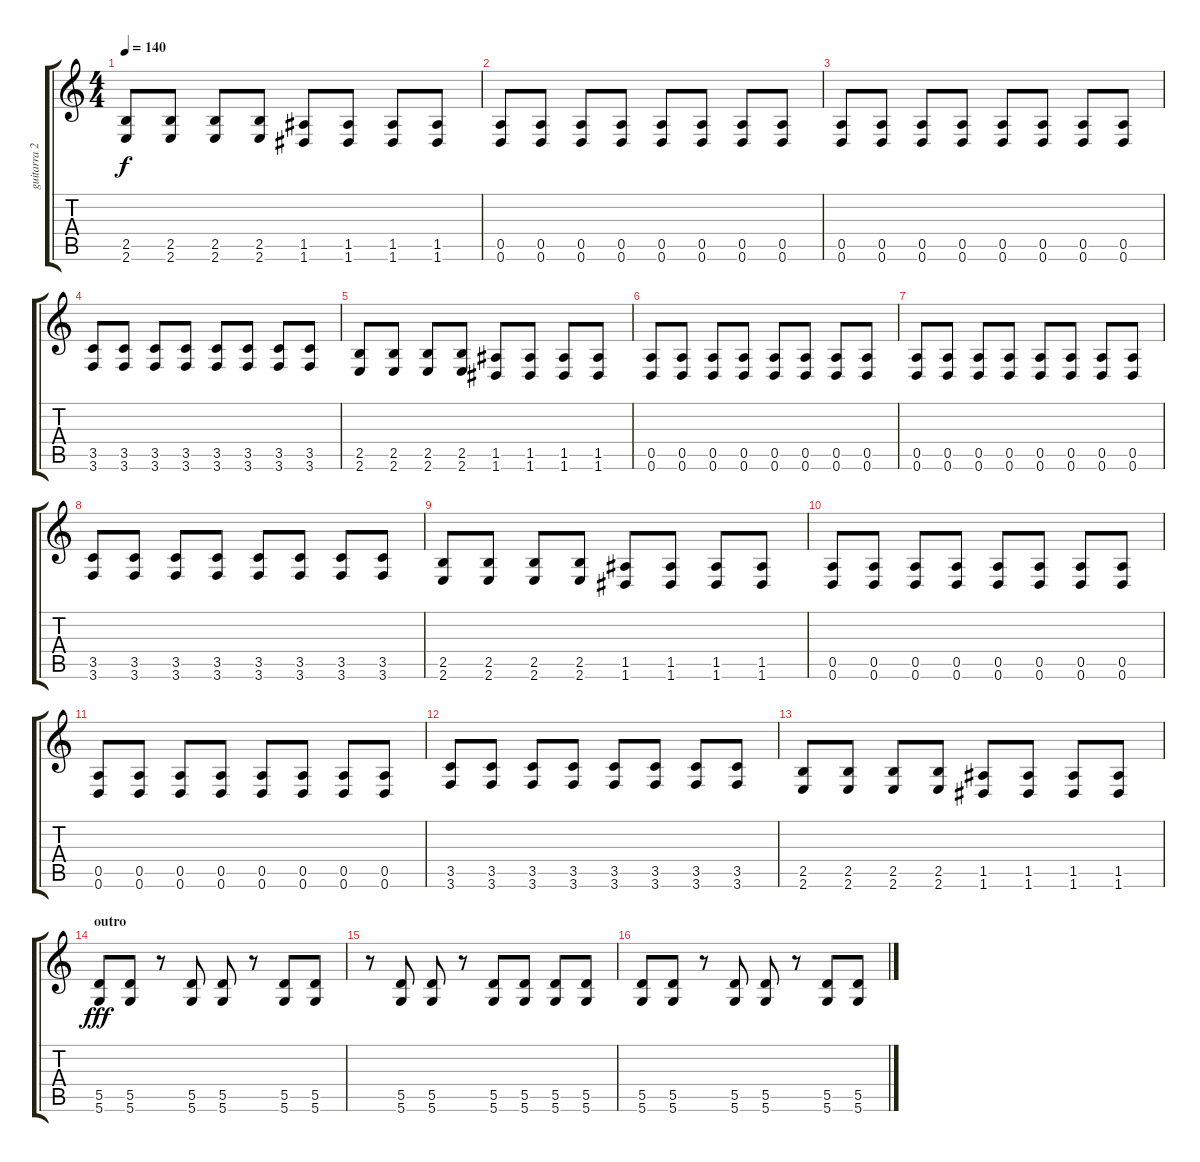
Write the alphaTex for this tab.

\track ("guitarra 2" "guitarra 2") {instrument electricguitarclean}
\staff {score tabs}
\tuning (E4 B3 G3 D3 A2 D2) {hide}
\ts (4 4)
\tempo 140
\clef g2
\ks c
(2.5 2.6).8{dy f instrument distortionguitar} (2.5 2.6).8{instrument distortionguitar} (2.5 2.6).8{instrument distortionguitar} (2.5 2.6).8{instrument distortionguitar} (1.5 1.6).8{instrument distortionguitar} (1.5 1.6).8{instrument distortionguitar} (1.5 1.6).8{instrument distortionguitar} (1.5 1.6).8{instrument distortionguitar} |
(0.5 0.6).8{instrument distortionguitar} (0.5 0.6).8{instrument distortionguitar} (0.5 0.6).8{instrument distortionguitar} (0.5 0.6).8{instrument distortionguitar} (0.5 0.6).8{instrument distortionguitar} (0.5 0.6).8{instrument distortionguitar} (0.5 0.6).8{instrument distortionguitar} (0.5 0.6).8{instrument distortionguitar} |
(0.5 0.6).8{instrument distortionguitar} (0.5 0.6).8{instrument distortionguitar} (0.5 0.6).8{instrument distortionguitar} (0.5 0.6).8{instrument distortionguitar} (0.5 0.6).8{instrument distortionguitar} (0.5 0.6).8{instrument distortionguitar} (0.5 0.6).8{instrument distortionguitar} (0.5 0.6).8{instrument distortionguitar} |
(3.5 3.6).8{instrument distortionguitar} (3.5 3.6).8{instrument distortionguitar} (3.5 3.6).8{instrument distortionguitar} (3.5 3.6).8{instrument distortionguitar} (3.5 3.6).8{instrument distortionguitar} (3.5 3.6).8{instrument distortionguitar} (3.5 3.6).8{instrument distortionguitar} (3.5 3.6).8{instrument distortionguitar} |
(2.5 2.6).8{instrument distortionguitar} (2.5 2.6).8{instrument distortionguitar} (2.5 2.6).8{instrument distortionguitar} (2.5 2.6).8{instrument distortionguitar} (1.5 1.6).8{instrument distortionguitar} (1.5 1.6).8{instrument distortionguitar} (1.5 1.6).8{instrument distortionguitar} (1.5 1.6).8{instrument distortionguitar} |
(0.5 0.6).8{instrument distortionguitar} (0.5 0.6).8{instrument distortionguitar} (0.5 0.6).8{instrument distortionguitar} (0.5 0.6).8{instrument distortionguitar} (0.5 0.6).8{instrument distortionguitar} (0.5 0.6).8{instrument distortionguitar} (0.5 0.6).8{instrument distortionguitar} (0.5 0.6).8{instrument distortionguitar} |
(0.5 0.6).8{instrument distortionguitar} (0.5 0.6).8{instrument distortionguitar} (0.5 0.6).8{instrument distortionguitar} (0.5 0.6).8{instrument distortionguitar} (0.5 0.6).8{instrument distortionguitar} (0.5 0.6).8{instrument distortionguitar} (0.5 0.6).8{instrument distortionguitar} (0.5 0.6).8{instrument distortionguitar} |
(3.5 3.6).8{instrument distortionguitar} (3.5 3.6).8{instrument distortionguitar} (3.5 3.6).8{instrument distortionguitar} (3.5 3.6).8{instrument distortionguitar} (3.5 3.6).8{instrument distortionguitar} (3.5 3.6).8{instrument distortionguitar} (3.5 3.6).8{instrument distortionguitar} (3.5 3.6).8{instrument distortionguitar} |
(2.5 2.6).8{instrument distortionguitar} (2.5 2.6).8{instrument distortionguitar} (2.5 2.6).8{instrument distortionguitar} (2.5 2.6).8{instrument distortionguitar} (1.5 1.6).8{instrument distortionguitar} (1.5 1.6).8{instrument distortionguitar} (1.5 1.6).8{instrument distortionguitar} (1.5 1.6).8{instrument distortionguitar} |
(0.5 0.6).8{instrument distortionguitar} (0.5 0.6).8{instrument distortionguitar} (0.5 0.6).8{instrument distortionguitar} (0.5 0.6).8{instrument distortionguitar} (0.5 0.6).8{instrument distortionguitar} (0.5 0.6).8{instrument distortionguitar} (0.5 0.6).8{instrument distortionguitar} (0.5 0.6).8{instrument distortionguitar} |
(0.5 0.6).8{instrument distortionguitar} (0.5 0.6).8{instrument distortionguitar} (0.5 0.6).8{instrument distortionguitar} (0.5 0.6).8{instrument distortionguitar} (0.5 0.6).8{instrument distortionguitar} (0.5 0.6).8{instrument distortionguitar} (0.5 0.6).8{instrument distortionguitar} (0.5 0.6).8{instrument distortionguitar} |
(3.5 3.6).8{instrument distortionguitar} (3.5 3.6).8{instrument distortionguitar} (3.5 3.6).8{instrument distortionguitar} (3.5 3.6).8{instrument distortionguitar} (3.5 3.6).8{instrument distortionguitar} (3.5 3.6).8{instrument distortionguitar} (3.5 3.6).8{instrument distortionguitar} (3.5 3.6).8{instrument distortionguitar} |
(2.5 2.6).8{instrument distortionguitar} (2.5 2.6).8{instrument distortionguitar} (2.5 2.6).8{instrument distortionguitar} (2.5 2.6).8{instrument distortionguitar} (1.5 1.6).8{instrument distortionguitar} (1.5 1.6).8{instrument distortionguitar} (1.5 1.6).8{instrument distortionguitar} (1.5 1.6).8{instrument distortionguitar} |
\section ("" "outro")
(5.5 5.6).8{dy fff instrument distortionguitar} (5.5 5.6).8{instrument distortionguitar} r.8 (5.5 5.6).8{instrument distortionguitar} (5.5 5.6).8{instrument distortionguitar} r.8 (5.5 5.6).8{instrument distortionguitar} (5.5 5.6).8{instrument distortionguitar} |
r.8 (5.5 5.6).8{instrument distortionguitar} (5.5 5.6).8{instrument distortionguitar} r.8 (5.5 5.6).8{instrument distortionguitar} (5.5 5.6).8{instrument distortionguitar} (5.5 5.6).8{instrument distortionguitar} (5.5 5.6).8{instrument distortionguitar} |
(5.5 5.6).8{instrument distortionguitar} (5.5 5.6).8{instrument distortionguitar} r.8 (5.5 5.6).8{instrument distortionguitar} (5.5 5.6).8{instrument distortionguitar} r.8 (5.5 5.6).8{instrument distortionguitar} (5.5 5.6).8{instrument distortionguitar}
